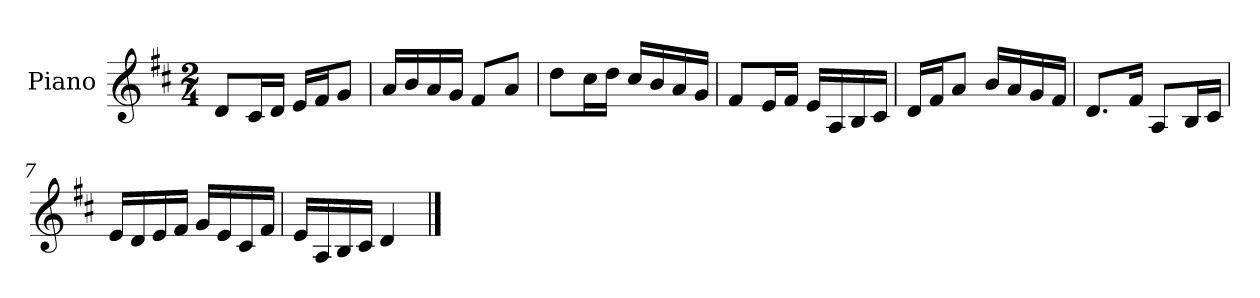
**kern
*part1
*staff1
*I"Piano
*I'Pno.
*clefG2
*k[f#c#]
*M2/4
*MM120
=1
8d/L
16c#/L
16d/JJ
16e/LL
16f#/J
8g/J
=2
16a/LL
16b/
16a/
16g/JJ
8f#/L
8a/J
=3
8dd\L
16cc#\L
16dd\JJ
16cc#/LL
16b/
16a/
16g/JJ
=4
8f#/L
16e/L
16f#/JJ
16e/LL
16A/
16B/
16c#/JJ
=5
16d/LL
16f#/J
8a/J
16b/LL
16a/
16g/
16f#/JJ
=6
8.d/L
16f#/Jk
8A/L
16B/L
16c#/JJ
!!LO:LB:g=z
=7
16e/LL
16d/
16e/
16f#/JJ
16g/LL
16e/
16c#/
16f#/JJ
=8
16e/LL
16A/
16B/
16c#/JJ
4d/
==
*-
